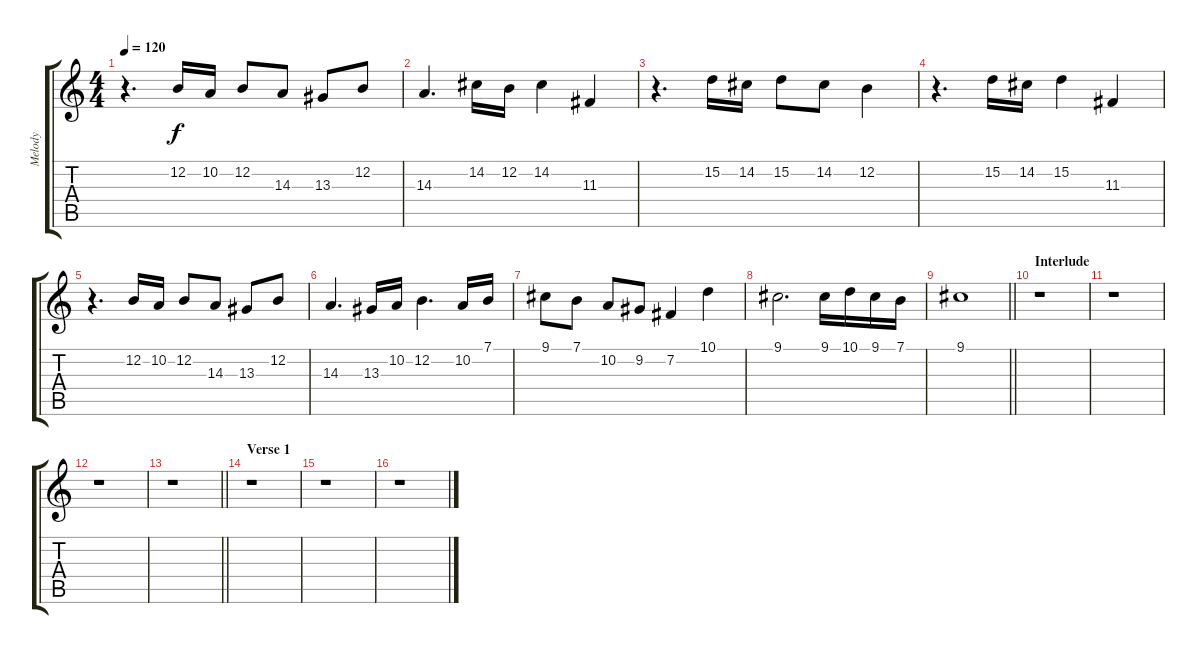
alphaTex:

\track ("Melody" "Melody") {instrument synthbrass1}
\staff {score tabs}
\tuning (E4 B3 G3 D3 A2 B1) {hide}
\ts (4 4)
\tempo 120
\clef g2
\ks c
r.4{d dy f} 12.2.16 10.2.16 12.2.8 14.3.8 13.3.8 12.2.8 |
14.3.4{d} 14.2.16 12.2.16 14.2.4 11.3.4 |
r.4{d} 15.2.16 14.2.16 15.2.8 14.2.8 12.2.4 |
r.4{d} 15.2.16 14.2.16 15.2.4 11.3.4 |
r.4{d} 12.2.16 10.2.16 12.2.8 14.3.8 13.3.8 12.2.8 |
14.3.4{d} 13.3.16 10.2.16 12.2.4{d} 10.2.16 7.1.16 |
9.1.8 7.1.8 10.2.8 9.2.8 7.2.4 10.1.4 |
9.1.2{d} 9.1.16 10.1.16 9.1.16 7.1.16 |
\barLineRight lightlight
9.1.1 |
\section ("" "Interlude")
r.1 |
r.1 |
r.1 |
\barLineRight lightlight
r.1 |
\section ("" "Verse 1")
r.1 |
r.1 |
r.1
